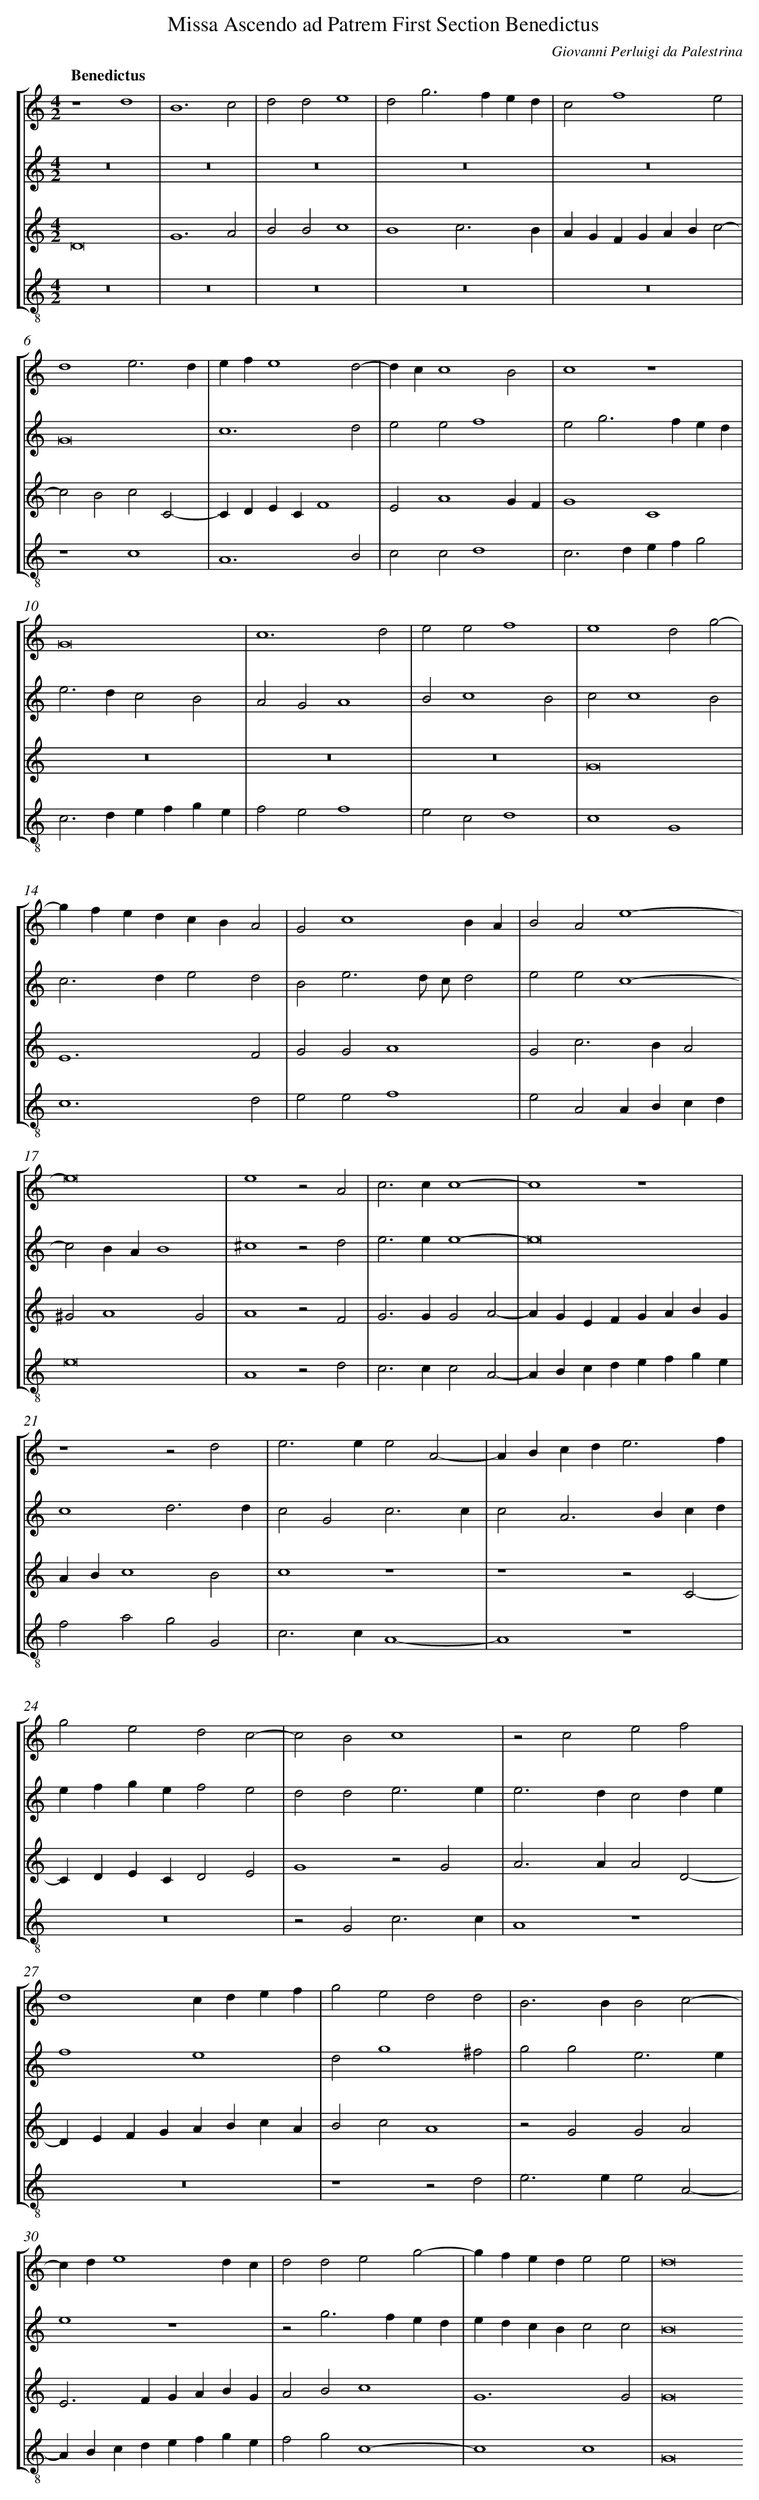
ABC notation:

X:1
T: Missa Ascendo ad Patrem First Section Benedictus
C: Giovanni Perluigi da Palestrina
L: 1/4
M: 4/2
Q: "Benedictus"
%%staves [1 2 3 4]
V: 1 clef=treble
V: 2 clef=treble
V: 3 clef=treble
V: 4 clef=treble-8
K: C
[V:1] z4d4 |
[V:2] z8 |
[V:3] D8 |
[V:4] z8 |
[V:1] B6c2 |
[V:2] z8 |
[V:3] G6A2 |
[V:4] z8 |
[V:1] d2d2e4 |
[V:2] z8 |
[V:3] B2B2c4 |
[V:4] z8 |
[V:1] d2g2>f2ed |
[V:2] z8 |
[V:3] B4c3B |
[V:4] z8 |
[V:1] c2f4e2 |
[V:2] z8 |
[V:3] AGFGABc2- |
[V:4] z8 |
[V:1] d4e3d |
[V:2] G8 |
[V:3] c2B2c2C2- |
[V:4] z4c4 |
[V:1] efe4d2- |
[V:2] c6d2 |
[V:3] CDECF4 |
[V:4] A6B2 |
[V:1] dcc4B2 |
[V:2] e2e2f4 |
[V:3] E2A4GF |
[V:4] c2c2d4 |
[V:1] c4z4 |
[V:2] e2g2>f2ed |
[V:3] G4C4 |
[V:4] c2>d2efg2 |
[V:1] G8 |
[V:2] e2>d2c2B2 |
[V:3] z8 |
[V:4] c2>d2efge |
[V:1] c6d2 |
[V:2] A2G2A4 |
[V:3] z8 |
[V:4] f2e2f4 |
[V:1] e2e2f4 |
[V:2] B2c4B2 |
[V:3] z8 |
[V:4] e2c2d4 |
[V:1] e4d2g2- |
[V:2] c2c4B2 |
[V:3] G8 |
[V:4] c4G4 |
[V:1] gfedcBA2 |
[V:2] c2>d2e2d2 |
[V:3] E6F2 |
[V:4] c6d2 |
[V:1] G2c4BA |
[V:2] B2e3d/ c/d2 |
[V:3] G2G2A4 |
[V:4] e2e2f4 |
[V:1] B2A2e4- |
[V:2] e2e2c4- |
[V:3] G2c2>B2A2 |
[V:4] e2A2ABcd |
[V:1] e8 |
[V:2] c2BAB4 |
[V:3] ^G2A4G2 |
[V:4] e8 |
[V:1] e4z2A2 |
[V:2] ^c4z2d2 |
[V:3] A4z2F2 |
[V:4] A4z2d2 |
[V:1] c2>c2c4- |
[V:2] e2>e2e4- |
[V:3] G2>G2G2A2- |
[V:4] c2>c2c2A2- |
[V:1] c4z4 |
[V:2] e8 |
[V:3] AGEFGABG |
[V:4] ABcdefge |
[V:1] z4z2d2 |
[V:2] c4d3d |
[V:3] ABc4B2 |
[V:4] f2a2g2G2 |
[V:1] e2>e2e2A2- |
[V:2] c2G2c3c |
[V:3] c4z4 |
[V:4] c2>c2A4- |
[V:1] ABcd2<e2f |
[V:2] c2A2>B2cd |
[V:3] z4z2C2- |
[V:4] A4z4 |
[V:1] g2e2d2c2- |
[V:2] efgef2e2 |
[V:3] CDECD2E2 |
[V:4] z8 |
[V:1] c2B2c4 |
[V:2] d2d2e3e |
[V:3] G4z2G2 |
[V:4] z2G2c3c |
[V:1] z2c2e2f2 |
[V:2] e2>d2c2de |
[V:3] A2>A2A2D2- |
[V:4] A4z4 |
[V:1] d4cdef |
[V:2] f4e4 |
[V:3] DEFGABcA |
[V:4] z8 |
[V:1] g2e2d2d2 |
[V:2] d2g4^f2 |
[V:3] B2c2A4 |
[V:4] z4z2d2 |
[V:1] B2>B2B2c2- |
[V:2] g2g2e3e |
[V:3] z2G2G2A2 |
[V:4] e2>e2e2A2- |
[V:1] cde4dc |
[V:2] e4z4 |
[V:3] E2>F2GABG |
[V:4] ABcdefge |
[V:1] d2d2e2g2- |
[V:2] z2g2>f2ed |
[V:3] A2B2c4 |
[V:4] f2g2c4- |
[V:1] gfede2e2 |
[V:2] edcBc2c2 |
[V:3] G6G2 |
[V:4] c4c4 |
[V:1] d8
[V:2] B8
[V:3] G8
[V:4] G8
